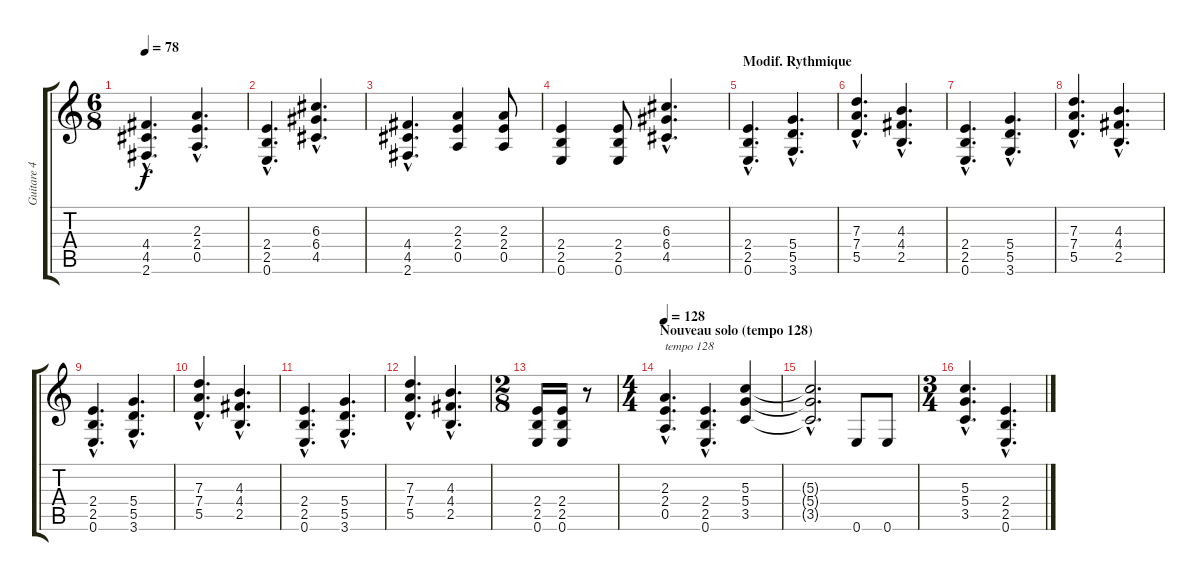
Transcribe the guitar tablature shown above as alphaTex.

\track ("Guitare 4" "Guitare 4") {instrument distortionguitar}
\staff {score tabs}
\tuning (E4 B3 G3 D3 A2 E2) {hide}
\ts (6 8)
\tempo 78
\clef g2
\ks c
(4.4{hac} 4.5{hac} 2.6{hac}).4{d dy f} (2.3{hac} 2.4{hac} 0.5{hac}).4{d} |
(2.4{hac} 2.5{hac} 0.6{hac}).4{d} (6.3{hac} 6.4{hac} 4.5{hac}).4{d} |
(4.4{hac} 4.5{hac} 2.6{hac}).4{d} (2.3 2.4 0.5).4 (2.3 2.4 0.5).8 |
(2.4 2.5 0.6).4 (2.4 2.5 0.6).8 (6.3{hac} 6.4{hac} 4.5{hac}).4{d} |
\section ("" "Modif. Rythmique")
(2.4{hac} 2.5{hac} 0.6{hac}).4{d} (5.4{hac} 5.5{hac} 3.6{hac}).4{d} |
(7.3{hac} 7.4{hac} 5.5{hac}).4{d} (4.3{hac} 4.4{hac} 2.5{hac}).4{d} |
(2.4{hac} 2.5{hac} 0.6{hac}).4{d} (5.4{hac} 5.5{hac} 3.6{hac}).4{d} |
(7.3{hac} 7.4{hac} 5.5{hac}).4{d} (4.3{hac} 4.4{hac} 2.5{hac}).4{d} |
(2.4{hac} 2.5{hac} 0.6{hac}).4{d} (5.4{hac} 5.5{hac} 3.6{hac}).4{d} |
(7.3{hac} 7.4{hac} 5.5{hac}).4{d} (4.3{hac} 4.4{hac} 2.5{hac}).4{d} |
(2.4{hac} 2.5{hac} 0.6{hac}).4{d} (5.4{hac} 5.5{hac} 3.6{hac}).4{d} |
(7.3{hac} 7.4{hac} 5.5{hac}).4{d} (4.3{hac} 4.4{hac} 2.5{hac}).4{d} |
\ts (2 8)
(2.4 2.5 0.6).16 (2.4 2.5 0.6).16 r.8 |
\ts (4 4)
\section ("" "Nouveau solo (tempo 128)")
\tempo 128
(2.3{hac} 2.4{hac} 0.5{hac}).4{d txt "tempo 128"} (2.4{hac} 2.5{hac} 0.6{hac}).4{d} (5.3 5.4 3.5).4 |
(5.3{hac t} 5.4{hac t} 3.5{hac t}).2{d} 0.6.8 0.6.8 |
\ts (3 4)
(5.3{hac} 5.4{hac} 3.5{hac}).4{d} (2.4{hac} 2.5{hac} 0.6{hac}).4{d}
